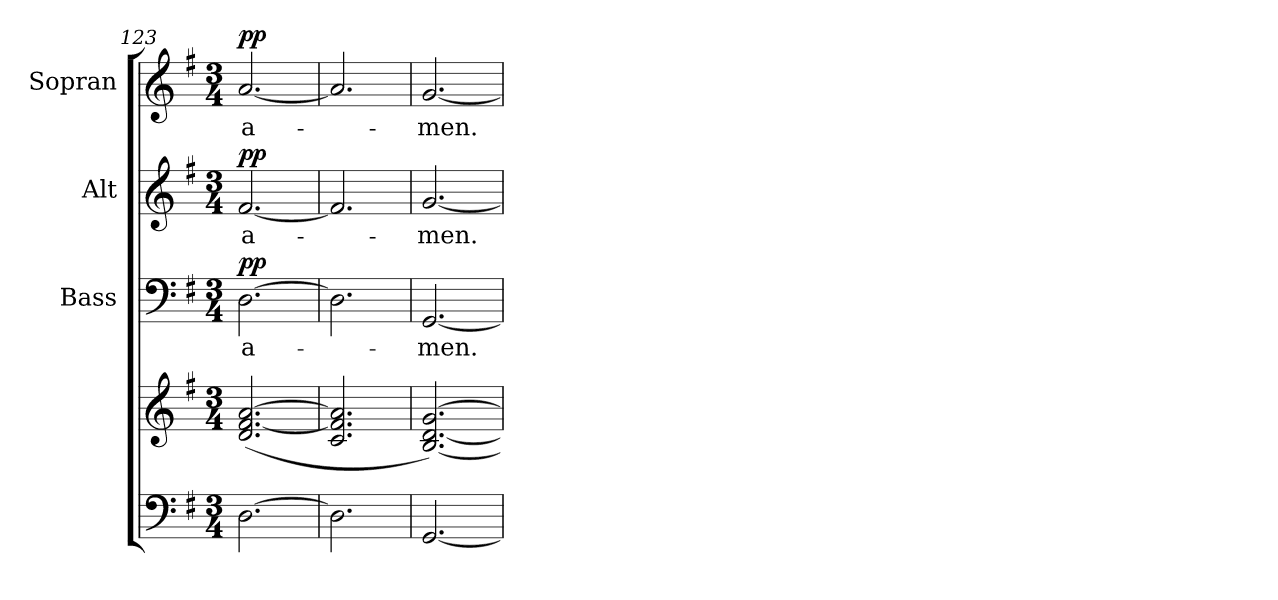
**kern	**kern	**kern	**text	**dynam	**kern	**text	**dynam	**kern	**text	**dynam
*part4	*part4	*part3	*part3	*part3	*part2	*part2	*part2	*part1	*part1	*part1
*staff5	*staff4	*staff3	*staff3	*staff3	*staff2	*staff2	*staff2	*staff1	*staff1	*staff1
*	*	*I"Bass	*	*	*I"Alt	*	*	*I"Sopran	*	*
*	*	*I'B.	*	*	*I'A.	*	*	*I'S.	*	*
*clefF4	*clefG2	*clefF4	*	*	*clefG2	*	*	*clefG2	*	*
*k[f#]	*k[f#]	*k[f#]	*	*	*k[f#]	*	*	*k[f#]	*	*
*G:	*G:	*G:	*	*	*G:	*	*	*G:	*	*
*M3/4	*M3/4	*M3/4	*	*	*M3/4	*	*	*M3/4	*	*
=123	=123	=123	=123	=123	=123	=123	=123	=123	=123	=123
!	!	!	!LO:LY:b	!LO:DY:a	!	!LO:LY:b	!LO:DY:a	!	!LO:LY:b	!LO:DY:a
[2.D\	(2.d/ [2.f#/ [2.a/	[2.D\	a-	pp	[2.f#/	a-	pp	[2.a/	a-	pp
=124	=124	=124	=124	=124	=124	=124	=124	=124	=124	=124
2.D\]	2.c/ 2.f#/] 2.a/]	2.D\]	.	.	2.f#/]	.	.	2.a/]	.	.
=125	=125	=125	=125	=125	=125	=125	=125	=125	=125	=125
!	!	!	!LO:LY:b	!	!	!LO:LY:b	!	!	!LO:LY:b	!
[2.GG/	[2.B/ [2.d/ [2.g/)	[2.GG/	-men.	.	[2.g/	-men.	.	[2.g/	-men.	.
=	=	=	=	=	=	=	=	=	=	=
*-	*-	*-	*-	*-	*-	*-	*-	*-	*-	*-
